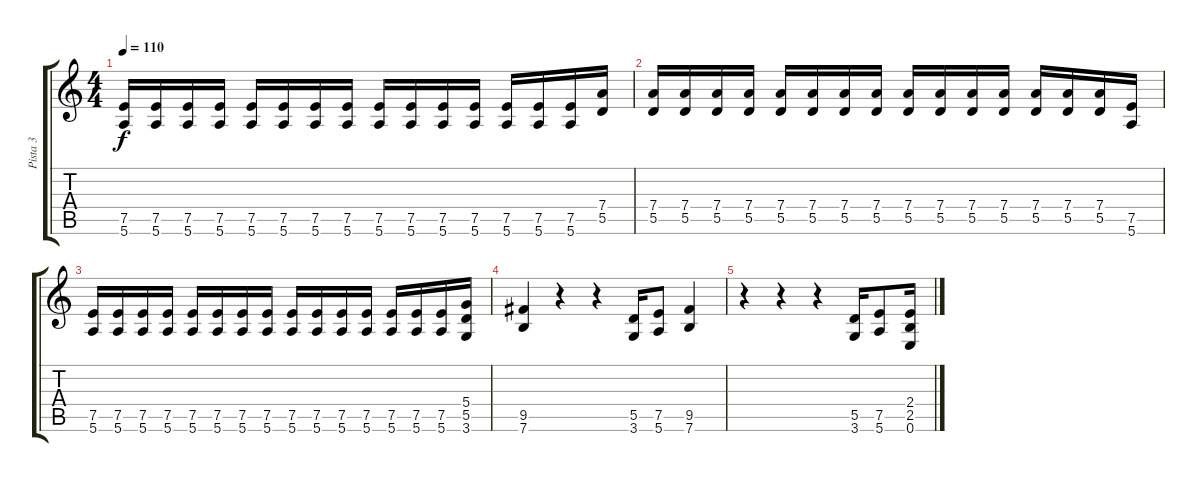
\track ("Pista 3" "Pista 3") {instrument distortionguitar}
\staff {score tabs}
\tuning (E4 B3 G3 D3 A2 E2) {hide}
\ts (4 4)
\tempo 110
\clef g2
\ks c
(7.5 5.6).16{dy f} (7.5 5.6).16 (7.5 5.6).16 (7.5 5.6).16 (7.5 5.6).16 (7.5 5.6).16 (7.5 5.6).16 (7.5 5.6).16 (7.5 5.6).16 (7.5 5.6).16 (7.5 5.6).16 (7.5 5.6).16 (7.5 5.6).16 (7.5 5.6).16 (7.5 5.6).16 (7.4 5.5).16 |
(7.4 5.5).16 (7.4 5.5).16 (7.4 5.5).16 (7.4 5.5).16 (7.4 5.5).16 (7.4 5.5).16 (7.4 5.5).16 (7.4 5.5).16 (7.4 5.5).16 (7.4 5.5).16 (7.4 5.5).16 (7.4 5.5).16 (7.4 5.5).16 (7.4 5.5).16 (7.4 5.5).16 (7.5 5.6).16 |
(7.5 5.6).16 (7.5 5.6).16 (7.5 5.6).16 (7.5 5.6).16 (7.5 5.6).16 (7.5 5.6).16 (7.5 5.6).16 (7.5 5.6).16 (7.5 5.6).16 (7.5 5.6).16 (7.5 5.6).16 (7.5 5.6).16 (7.5 5.6).16 (7.5 5.6).16 (7.5 5.6).16 (5.4 5.5 3.6).16 |
(9.5 7.6).4 r.4 r.4 (5.5 3.6).16 (7.5 5.6).8 (9.5 7.6).4 |
r.4 r.4 r.4 (5.5 3.6).16 (7.5 5.6).8 (2.4 2.5 0.6).16
